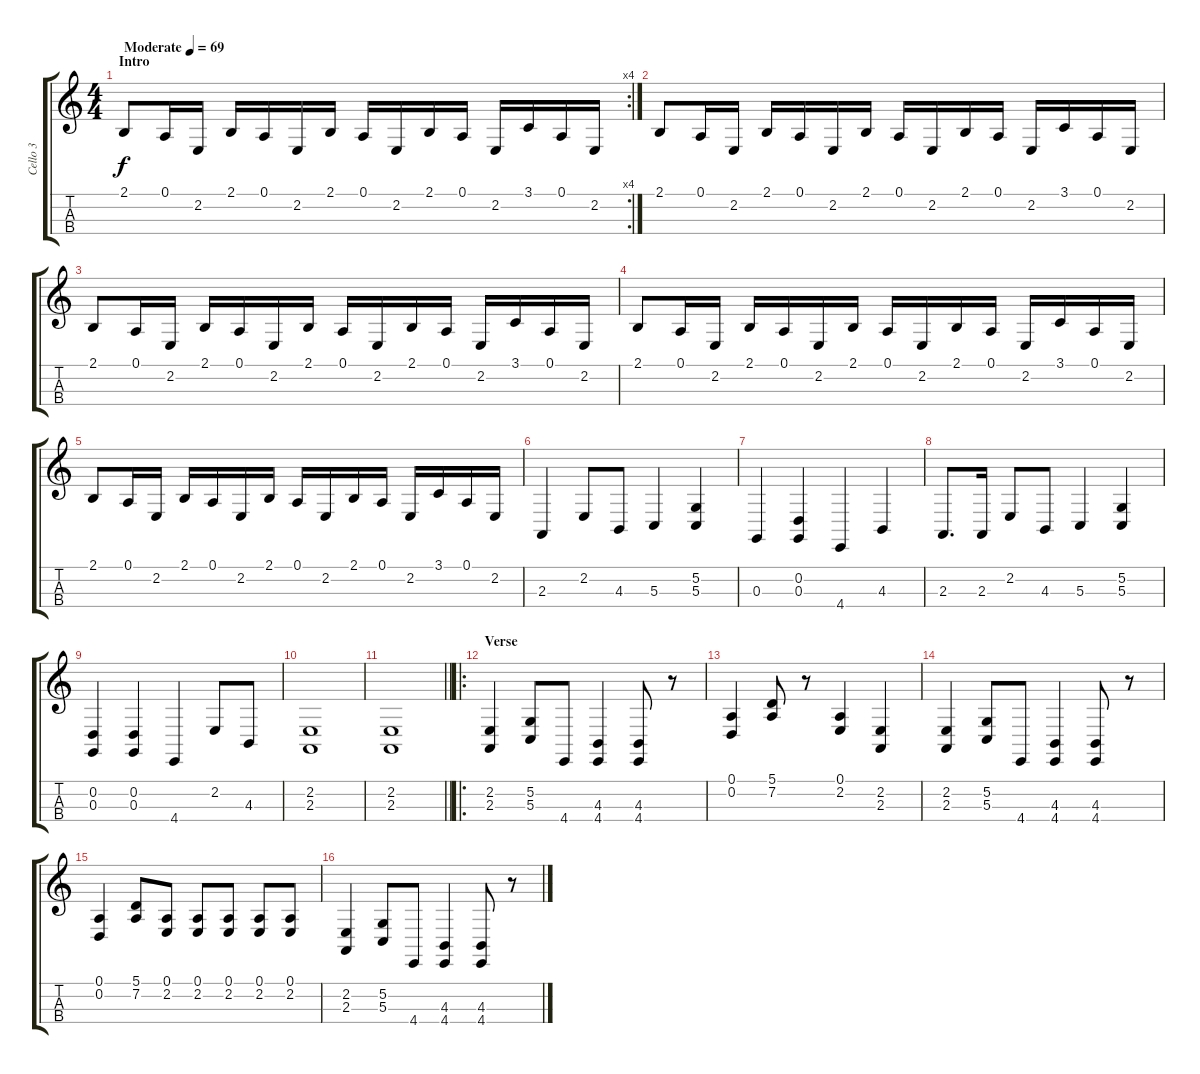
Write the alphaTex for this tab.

\track ("Cello 3" "Cello 3") {instrument cello}
\staff {score tabs}
\tuning (A3 D3 G2 C2) {hide}
\rc 4
\ts (4 4)
\section ("" "Intro")
\tempo (69 "Moderate")
\clef g2
\ks c
2.1.8{dy f instrument pizzicatostrings} 0.1.16 2.2.16 2.1.16 0.1.16 2.2.16 2.1.16 0.1.16 2.2.16 2.1.16 0.1.16 2.2.16 3.1.16 0.1.16 2.2.16 |
2.1.8 0.1.16 2.2.16 2.1.16 0.1.16 2.2.16 2.1.16 0.1.16 2.2.16 2.1.16 0.1.16 2.2.16 3.1.16 0.1.16 2.2.16 |
2.1.8 0.1.16 2.2.16 2.1.16 0.1.16 2.2.16 2.1.16 0.1.16 2.2.16 2.1.16 0.1.16 2.2.16 3.1.16 0.1.16 2.2.16 |
2.1.8 0.1.16 2.2.16 2.1.16 0.1.16 2.2.16 2.1.16 0.1.16 2.2.16 2.1.16 0.1.16 2.2.16 3.1.16 0.1.16 2.2.16 |
2.1.8 0.1.16 2.2.16 2.1.16 0.1.16 2.2.16 2.1.16 0.1.16 2.2.16 2.1.16 0.1.16 2.2.16 3.1.16 0.1.16 2.2.16 |
2.3.4{instrument cello} 2.2.8 4.3.8 5.3.4 (5.2 5.3).4 |
0.3.4 (0.2 0.3).4 4.4.4 4.3.4 |
2.3.8{d} 2.3.16 2.2.8 4.3.8 5.3.4 (5.2 5.3).4 |
(0.2 0.3).4 (0.2 0.3).4 4.4.4 2.2.8 4.3.8 |
(2.2 2.3).1 |
\barLineRight lightlight
(2.2 2.3).1 |
\ro
\section ("" "Verse")
(2.2 2.3).4{instrument cello} (5.2 5.3).8 4.4.8 (4.3 4.4).4 (4.3 4.4).8 r.8 |
(0.1 0.2).4 (5.1 7.2).8 r.8 (0.1 2.2).4 (2.2 2.3).4 |
(2.2 2.3).4 (5.2 5.3).8 4.4.8 (4.3 4.4).4 (4.3 4.4).8 r.8 |
(0.1 0.2).4 (5.1 7.2).8 (0.1 2.2).8 (0.1 2.2).8 (0.1 2.2).8 (0.1 2.2).8 (0.1 2.2).8 |
(2.2 2.3).4 (5.2 5.3).8 4.4.8 (4.3 4.4).4 (4.3 4.4).8 r.8
